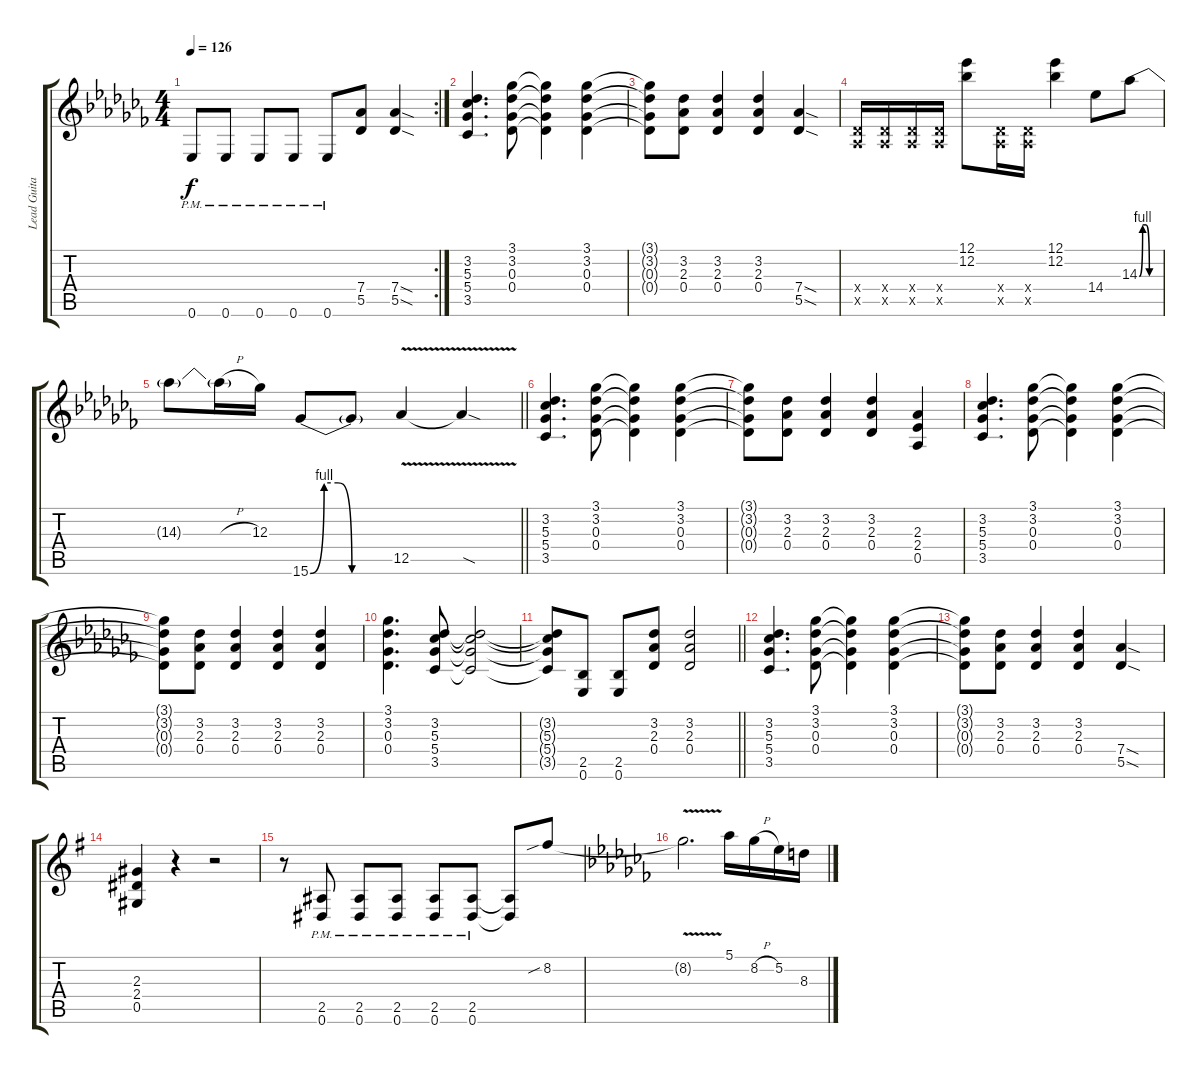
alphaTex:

\track ("Lead Guitar" "Lead Guita") {instrument acousticguitarsteel}
\staff {score tabs}
\tuning (Eb4 Bb3 Gb3 Db3 Ab2 Eb2) {hide}
\rc 2
\ts (4 4)
\tempo 126
\clef g2
\ks cb
0.6{pm}.8{dy f} 0.6{pm}.8 0.6{pm}.8 0.6{pm}.8 0.6{pm}.8 (7.4 5.5).8 (7.4{sod} 5.5{sod}).4 |
(3.2 5.3 5.4 3.5).4{d} (3.1 3.2 0.3 0.4).8 (3.1{t} 3.2{t} 0.3{t} 0.4{t}).4 (3.1 3.2 0.3 0.4).4 |
(3.1{t} 3.2{t} 0.3{t} 0.4{t}).8 (3.2 2.3 0.4).8 (3.2 2.3 0.4).4 (3.2 2.3 0.4).4 (7.4{sod} 5.5{sod}).4 |
(0.4{x} 0.5{x}).16 (0.4{x} 0.5{x}).16 (0.4{x} 0.5{x}).16 (0.4{x} 0.5{x}).16 (12.1 12.2).8 (0.4{x} 0.5{x}).16 (0.4{x} 0.5{x}).16 (12.1 12.2).4 14.4.8 14.3{be (custom 0 0 10 4 20 4 30 0 60 0)}.8 |
\barLineRight lightlight
14.3{t}.8 14.3{h t}.16 12.3.16 15.6{be (custom 0 0 10 4 20 4 30 0 60 0)}.8 15.6{t}.8 12.5{v}.4 12.5{v sod t}.4 |
(3.2 5.3 5.4 3.5).4{d} (3.1 3.2 0.3 0.4).8 (3.1{t} 3.2{t} 0.3{t} 0.4{t}).4 (3.1 3.2 0.3 0.4).4 |
(3.1{t} 3.2{t} 0.3{t} 0.4{t}).8 (3.2 2.3 0.4).8 (3.2 2.3 0.4).4 (3.2 2.3 0.4).4 (2.3 2.4 0.5).4 |
(3.2 5.3 5.4 3.5).4{d} (3.1 3.2 0.3 0.4).8 (3.1{t} 3.2{t} 0.3{t} 0.4{t}).4 (3.1 3.2 0.3 0.4).4 |
(3.1{t} 3.2{t} 0.3{t} 0.4{t}).8 (3.2 2.3 0.4).8 (3.2 2.3 0.4).4 (3.2 2.3 0.4).4 (3.2 2.3 0.4).4 |
(3.1 3.2 0.3 0.4).4{d} (3.2 5.3 5.4 3.5).8 (3.2{t} 5.3{t} 5.4{t} 3.5{t}).2 |
\barLineRight lightlight
(3.2{t} 5.3{t} 5.4{t} 3.5{t}).8 (2.5 0.6).8 (2.5 0.6).8 (3.2 2.3 0.4).8 (3.2 2.3 0.4).2 |
(3.2 5.3 5.4 3.5).4{d} (3.1 3.2 0.3 0.4).8 (3.1{t} 3.2{t} 0.3{t} 0.4{t}).4 (3.1 3.2 0.3 0.4).4 |
(3.1{t} 3.2{t} 0.3{t} 0.4{t}).8 (3.2 2.3 0.4).8 (3.2 2.3 0.4).4 (3.2 2.3 0.4).4 (7.4{sod} 5.5{sod}).4 |
\ks g
(2.3 2.4 0.5).4 r.4 r.2 |
r.8 (2.5{pm} 0.6{pm}).8 (2.5{pm} 0.6{pm}).8 (2.5{pm} 0.6{pm}).8 (2.5{pm} 0.6{pm}).8 (2.5{pm} 0.6{pm}).8 (2.5{t} 0.6{t}).8 8.2{sib}.8 |
\ks cb
8.2{v t}.2{d} 5.1.16 8.2{h}.16 5.2.16 8.3.16
